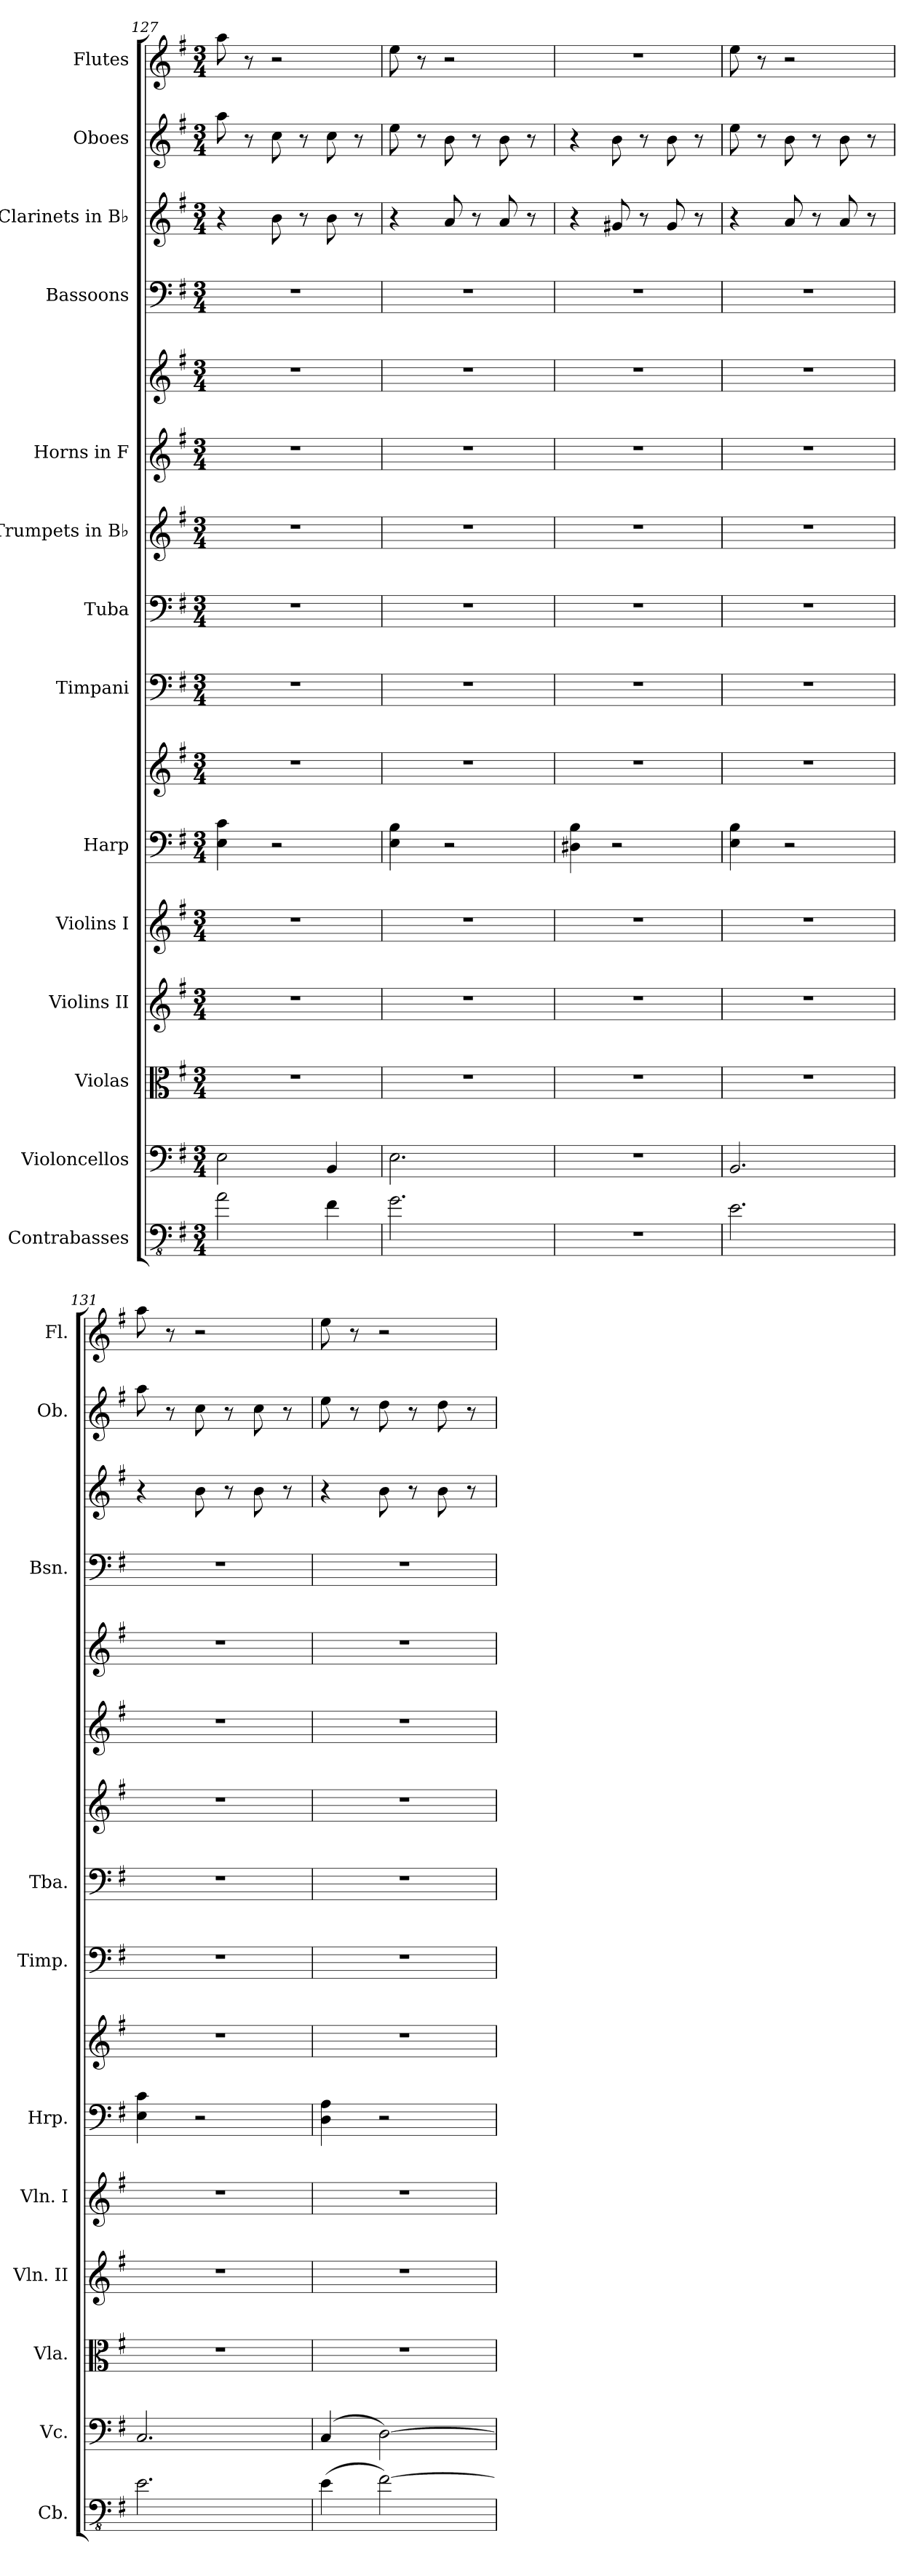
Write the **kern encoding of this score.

**kern	**kern	**kern	**kern	**kern	**kern	**kern	**kern	**kern	**kern	**kern	**kern	**kern	**kern	**kern	**kern
*part14	*part13	*part12	*part11	*part10	*part9	*part9	*part8	*part7	*part6	*part5	*part5	*part4	*part3	*part2	*part1
*staff16	*staff15	*staff14	*staff13	*staff12	*staff11	*staff10	*staff9	*staff8	*staff7	*staff6	*staff5	*staff4	*staff3	*staff2	*staff1
*I"Contrabasses	*I"Violoncellos	*I"Violas	*I"Violins II	*I"Violins I	*I"Harp	*	*I"Timpani	*I"Tuba	*I"Trumpets in B♭	*I"Horns in F	*	*I"Bassoons	*I"Clarinets in B♭	*I"Oboes	*I"Flutes
*I'Cb.	*I'Vc.	*I'Vla.	*I'Vln. II	*I'Vln. I	*I'Hrp.	*	*I'Timp.	*I'Tba.	*	*	*	*I'Bsn.	*	*I'Ob.	*I'Fl.
*clefFv4	*clefF4	*clefC3	*clefG2	*clefG2	*clefF4	*clefG2	*clefF4	*clefF4	*clefG2	*clefG2	*clefG2	*clefF4	*clefG2	*clefG2	*clefG2
*ITrd7c12	*	*	*	*	*	*	*	*	*ITrd1c2	*ITrd4c7	*ITrd4c7	*	*ITrd1c2	*	*
*k[f#]	*k[f#]	*k[f#]	*k[f#]	*k[f#]	*k[f#]	*k[f#]	*k[f#]	*k[f#]	*k[b-]	*k[]	*k[]	*k[f#]	*k[b-]	*k[f#]	*k[f#]
*M3/4	*M3/4	*M3/4	*M3/4	*M3/4	*M3/4	*M3/4	*M3/4	*M3/4	*M3/4	*M3/4	*M3/4	*M3/4	*M3/4	*M3/4	*M3/4
=127	=127	=127	=127	=127	=127	=127	=127	=127	=127	=127	=127	=127	=127	=127	=127
2AA\	2E\	2.r	2.r	2.r	4E\ 4c\	2.r	2.r	2.r	2.r	2.r	2.r	2.r	4r	8aa\	8aa\
.	.	.	.	.	.	.	.	.	.	.	.	.	.	8r	8r
.	.	.	.	.	2r	.	.	.	.	.	.	.	8a\	8cc\	2r
.	.	.	.	.	.	.	.	.	.	.	.	.	8r	8r	.
4FF#\	4BB/	.	.	.	.	.	.	.	.	.	.	.	8a\	8cc\	.
.	.	.	.	.	.	.	.	.	.	.	.	.	8r	8r	.
=128	=128	=128	=128	=128	=128	=128	=128	=128	=128	=128	=128	=128	=128	=128	=128
2.GG\	2.E\	2.r	2.r	2.r	4E\ 4B\	2.r	2.r	2.r	2.r	2.r	2.r	2.r	4r	8ee\	8ee\
.	.	.	.	.	.	.	.	.	.	.	.	.	.	8r	8r
.	.	.	.	.	2r	.	.	.	.	.	.	.	8g/	8b\	2r
.	.	.	.	.	.	.	.	.	.	.	.	.	8r	8r	.
.	.	.	.	.	.	.	.	.	.	.	.	.	8g/	8b\	.
.	.	.	.	.	.	.	.	.	.	.	.	.	8r	8r	.
=129	=129	=129	=129	=129	=129	=129	=129	=129	=129	=129	=129	=129	=129	=129	=129
2.r	2.r	2.r	2.r	2.r	4D#X\ 4B\	2.r	2.r	2.r	2.r	2.r	2.r	2.r	4r	4r	2.r
.	.	.	.	.	2r	.	.	.	.	.	.	.	8f#X/	8b\	.
.	.	.	.	.	.	.	.	.	.	.	.	.	8r	8r	.
.	.	.	.	.	.	.	.	.	.	.	.	.	8f#/	8b\	.
.	.	.	.	.	.	.	.	.	.	.	.	.	8r	8r	.
!!LO:PB:g=z
=130	=130	=130	=130	=130	=130	=130	=130	=130	=130	=130	=130	=130	=130	=130	=130
2.EE\	2.BB/	2.r	2.r	2.r	4E\ 4B\	2.r	2.r	2.r	2.r	2.r	2.r	2.r	4r	8ee\	8ee\
.	.	.	.	.	.	.	.	.	.	.	.	.	.	8r	8r
.	.	.	.	.	2r	.	.	.	.	.	.	.	8g/	8b\	2r
.	.	.	.	.	.	.	.	.	.	.	.	.	8r	8r	.
.	.	.	.	.	.	.	.	.	.	.	.	.	8g/	8b\	.
.	.	.	.	.	.	.	.	.	.	.	.	.	8r	8r	.
=131	=131	=131	=131	=131	=131	=131	=131	=131	=131	=131	=131	=131	=131	=131	=131
2.EE\	2.C/	2.r	2.r	2.r	4E\ 4c\	2.r	2.r	2.r	2.r	2.r	2.r	2.r	4r	8aa\	8aa\
.	.	.	.	.	.	.	.	.	.	.	.	.	.	8r	8r
.	.	.	.	.	2r	.	.	.	.	.	.	.	8a\	8cc\	2r
.	.	.	.	.	.	.	.	.	.	.	.	.	8r	8r	.
.	.	.	.	.	.	.	.	.	.	.	.	.	8a\	8cc\	.
.	.	.	.	.	.	.	.	.	.	.	.	.	8r	8r	.
=132	=132	=132	=132	=132	=132	=132	=132	=132	=132	=132	=132	=132	=132	=132	=132
(4EE\	(4C/	2.r	2.r	2.r	4D\ 4A\	2.r	2.r	2.r	2.r	2.r	2.r	2.r	4r	8ee\	8ee\
.	.	.	.	.	.	.	.	.	.	.	.	.	.	8r	8r
[2FF#\)	[2D\)	.	.	.	2r	.	.	.	.	.	.	.	8a\	8dd\	2r
.	.	.	.	.	.	.	.	.	.	.	.	.	8r	8r	.
.	.	.	.	.	.	.	.	.	.	.	.	.	8a\	8dd\	.
.	.	.	.	.	.	.	.	.	.	.	.	.	8r	8r	.
=	=	=	=	=	=	=	=	=	=	=	=	=	=	=	=
*-	*-	*-	*-	*-	*-	*-	*-	*-	*-	*-	*-	*-	*-	*-	*-
